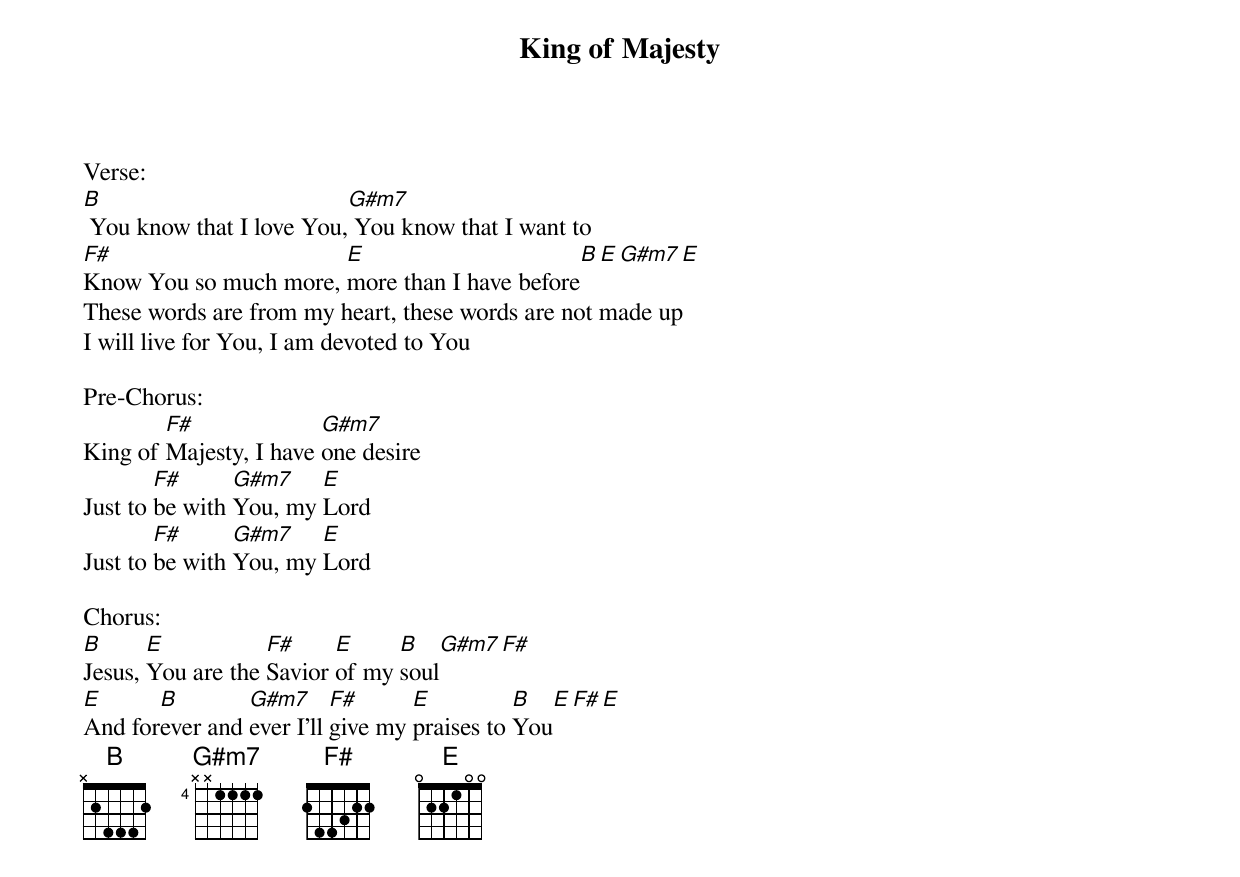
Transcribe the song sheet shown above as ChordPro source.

{title:King of Majesty}
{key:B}

Verse:
[B] You know that I love You,[G#m7] You know that I want to
[F#]Know You so much more, [E]more than I have before[B][E][G#m7][E]
These words are from my heart, these words are not made up
I will live for You, I am devoted to You

Pre-Chorus:
King of [F#]Majesty, I have [G#m7]one desire
Just to [F#]be with [G#m7]You, my [E]Lord
Just to [F#]be with [G#m7]You, my [E]Lord

Chorus:
[B]Jesus, [E]You are the [F#]Savior [E]of my [B]soul[G#m7][F#]
[E]And for[B]ever and [G#m7]ever I'll [F#]give my [E]praises to [B]You[E][F#][E]
